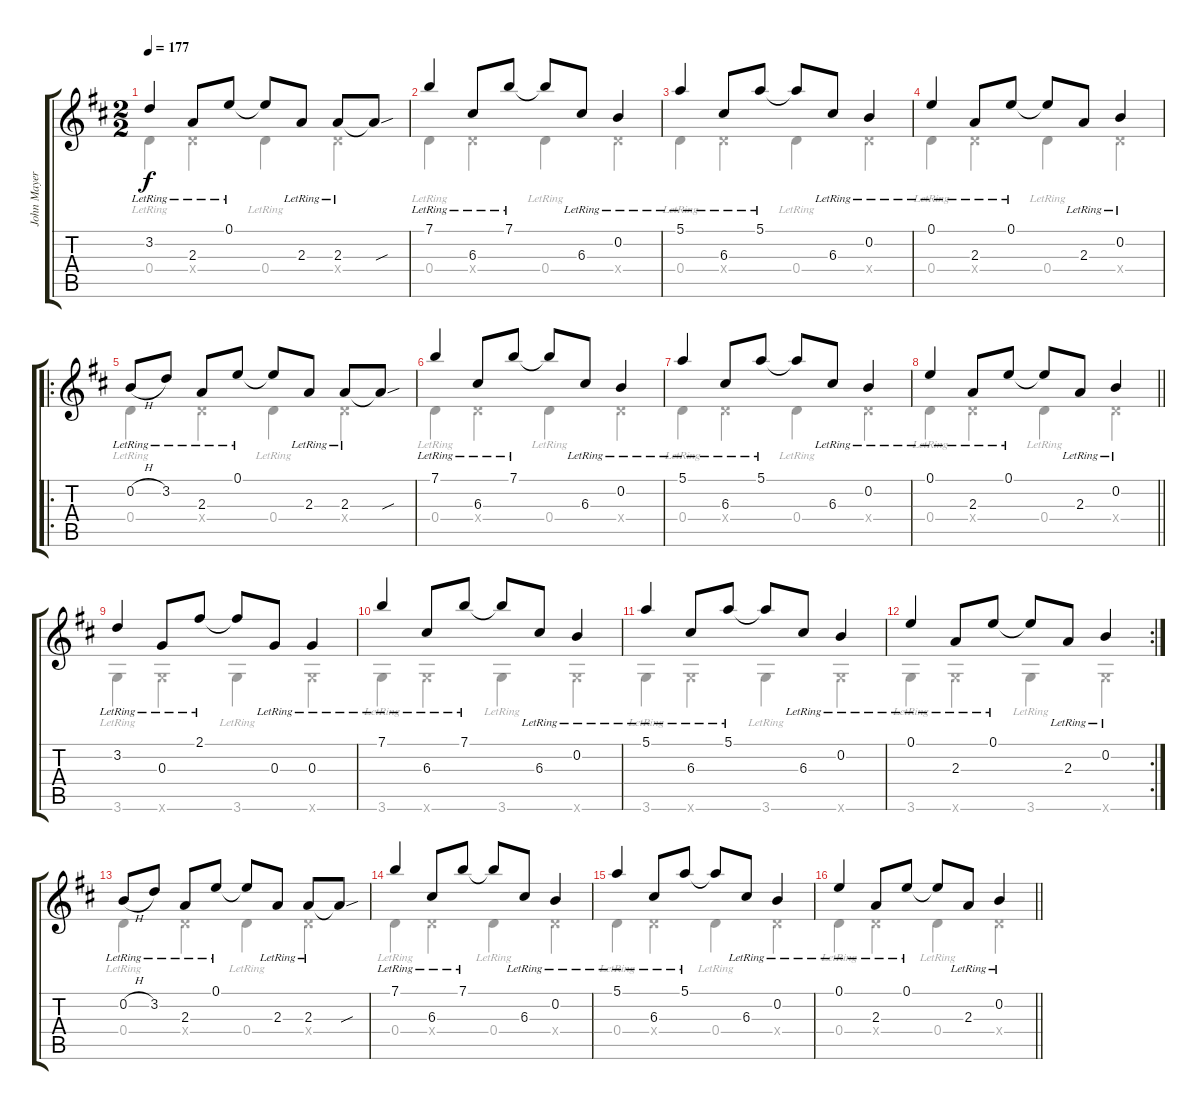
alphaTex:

\track ("John Mayer" "John Mayer") {instrument acousticguitarsteel}
\staff {score tabs}
\tuning (E4 B3 G3 D3 A2 E2) {hide}
\voice
\ts (2 2)
\tempo 177
\clef g2
\ks d
3.2{lr}.4{dy f} 2.3{lr}.8 0.1{lr}.8 0.1{t}.8 2.3{lr}.8 2.3{lr}.8 2.3{sou t}.8 |
7.1{lr}.4 6.3{lr}.8 7.1{lr}.8 7.1{t}.8 6.3{lr}.8 0.2{lr}.4 |
5.1{lr}.4 6.3{lr}.8 5.1{lr}.8 5.1{t}.8 6.3{lr}.8 0.2{lr}.4 |
0.1{lr}.4 2.3{lr}.8 0.1{lr}.8 0.1{t}.8 2.3{lr}.8 0.2{lr}.4 |
\ro
0.2{h lr}.8 3.2{lr}.8 2.3{lr}.8 0.1{lr}.8 0.1{t}.8 2.3{lr}.8 2.3{lr}.8 2.3{sou t}.8 |
7.1{lr}.4 6.3{lr}.8 7.1{lr}.8 7.1{t}.8 6.3{lr}.8 0.2{lr}.4 |
5.1{lr}.4 6.3{lr}.8 5.1{lr}.8 5.1{t}.8 6.3{lr}.8 0.2{lr}.4 |
\barLineRight lightlight
0.1{lr}.4 2.3{lr}.8 0.1{lr}.8 0.1{t}.8 2.3{lr}.8 0.2{lr}.4 |
3.2{lr}.4 0.3{lr}.8 2.1{lr}.8 2.1{t}.8 0.3{lr}.8 0.3{lr}.4 |
7.1{lr}.4 6.3{lr}.8 7.1{lr}.8 7.1{t}.8 6.3{lr}.8 0.2{lr}.4 |
5.1{lr}.4 6.3{lr}.8 5.1{lr}.8 5.1{t}.8 6.3{lr}.8 0.2{lr}.4 |
\rc 2
0.1{lr}.4 2.3{lr}.8 0.1{lr}.8 0.1{t}.8 2.3{lr}.8 0.2{lr}.4 |
0.2{h lr}.8 3.2{lr}.8 2.3{lr}.8 0.1{lr}.8 0.1{t}.8 2.3{lr}.8 2.3{lr}.8 2.3{sou t}.8 |
7.1{lr}.4 6.3{lr}.8 7.1{lr}.8 7.1{t}.8 6.3{lr}.8 0.2{lr}.4 |
5.1{lr}.4 6.3{lr}.8 5.1{lr}.8 5.1{t}.8 6.3{lr}.8 0.2{lr}.4 |
\barLineRight lightlight
0.1{lr}.4 2.3{lr}.8 0.1{lr}.8 0.1{t}.8 2.3{lr}.8 0.2{lr}.4
\voice
\clef g2
\ottava regular
\simile none
\ks d
0.4{lr}.4{dy f} 0.4{x}.4 0.4{lr}.4 0.4{x}.4 |
0.4{lr}.4 0.4{x}.4 0.4{lr}.4 0.4{x}.4 |
0.4{lr}.4 0.4{x}.4 0.4{lr}.4 0.4{x}.4 |
0.4{lr}.4 0.4{x}.4 0.4{lr}.4 0.4{x}.4 |
0.4{lr}.4 0.4{x}.4 0.4{lr}.4 0.4{x}.4 |
0.4{lr}.4 0.4{x}.4 0.4{lr}.4 0.4{x}.4 |
0.4{lr}.4 0.4{x}.4 0.4{lr}.4 0.4{x}.4 |
\barLineRight lightlight
0.4{lr}.4 0.4{x}.4 0.4{lr}.4 0.4{x}.4 |
3.6{lr}.4 3.6{x}.4 3.6{lr}.4 3.6{x}.4 |
3.6{lr}.4 3.6{x}.4 3.6{lr}.4 3.6{x}.4 |
3.6{lr}.4 3.6{x}.4 3.6{lr}.4 3.6{x}.4 |
3.6{lr}.4 3.6{x}.4 3.6{lr}.4 3.6{x}.4 |
0.4{lr}.4 0.4{x}.4 0.4{lr}.4 0.4{x}.4 |
0.4{lr}.4 0.4{x}.4 0.4{lr}.4 0.4{x}.4 |
0.4{lr}.4 0.4{x}.4 0.4{lr}.4 0.4{x}.4 |
\barLineRight lightlight
0.4{lr}.4 0.4{x}.4 0.4{lr}.4 0.4{x}.4
